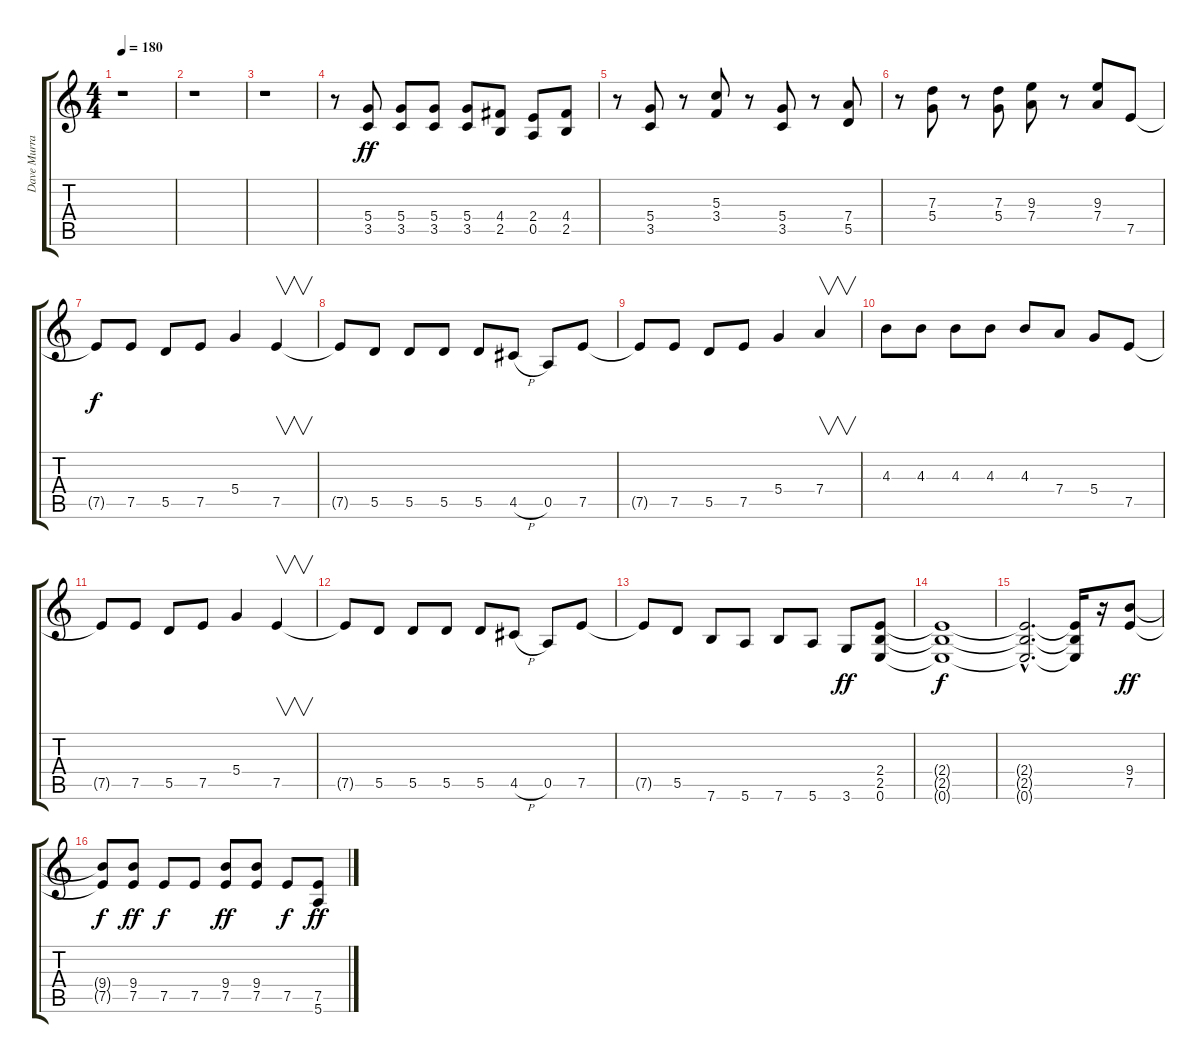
\track ("Dave Murray" "Dave Murra") {instrument distortionguitar}
\staff {score tabs}
\tuning (E4 B3 G3 D3 A2 E2) {hide}
\ts (4 4)
\tempo 180
\clef g2
\ks c
r.1{dy f} |
r.1 |
r.1 |
r.8 (5.4 3.5).8{dy ff} (5.4 3.5).8 (5.4 3.5).8 (5.4 3.5).8 (4.4 2.5).8 (2.4 0.5).8 (4.4 2.5).8 |
r.8 (5.4 3.5).8 r.8 (5.3 3.4).8 r.8 (5.4 3.5).8 r.8 (7.4 5.5).8 |
r.8 (7.3 5.4).8 r.8 (7.3 5.4).8 (9.3 7.4).8 r.8 (9.3 7.4).8 7.5.8 |
7.5{t}.8{dy f} 7.5.8 5.5.8 7.5.8 5.4.4 7.5.4{v} |
7.5{t}.8 5.5.8 5.5.8 5.5.8 5.5.8 4.5{h}.8 0.5.8 7.5.8 |
7.5{t}.8 7.5.8 5.5.8 7.5.8 5.4.4 7.4.4{v} |
4.3.8 4.3.8 4.3.8 4.3.8 4.3.8 7.4.8 5.4.8 7.5.8 |
7.5{t}.8 7.5.8 5.5.8 7.5.8 5.4.4 7.5.4{v} |
7.5{t}.8 5.5.8 5.5.8 5.5.8 5.5.8 4.5{h}.8 0.5.8 7.5.8 |
7.5{t}.8 5.5.8 7.6.8 5.6.8 7.6.8 5.6.8 3.6.8{dy ff} (2.4 2.5 0.6).8 |
(2.4{t} 2.5{t} 0.6{t}).1{dy f} |
(2.4{hac t} 2.5{hac t} 0.6{hac t}).2{d} (2.4{t} 2.5{t} 0.6{t}).16 r.16 (9.4 7.5).8{dy ff} |
(9.4{t} 7.5{t}).8{dy f} (9.4 7.5).8{dy ff} 7.5.8{dy f} 7.5.8 (9.4 7.5).8{dy ff} (9.4 7.5).8 7.5.8{dy f} (7.5 5.6).8{dy ff}
